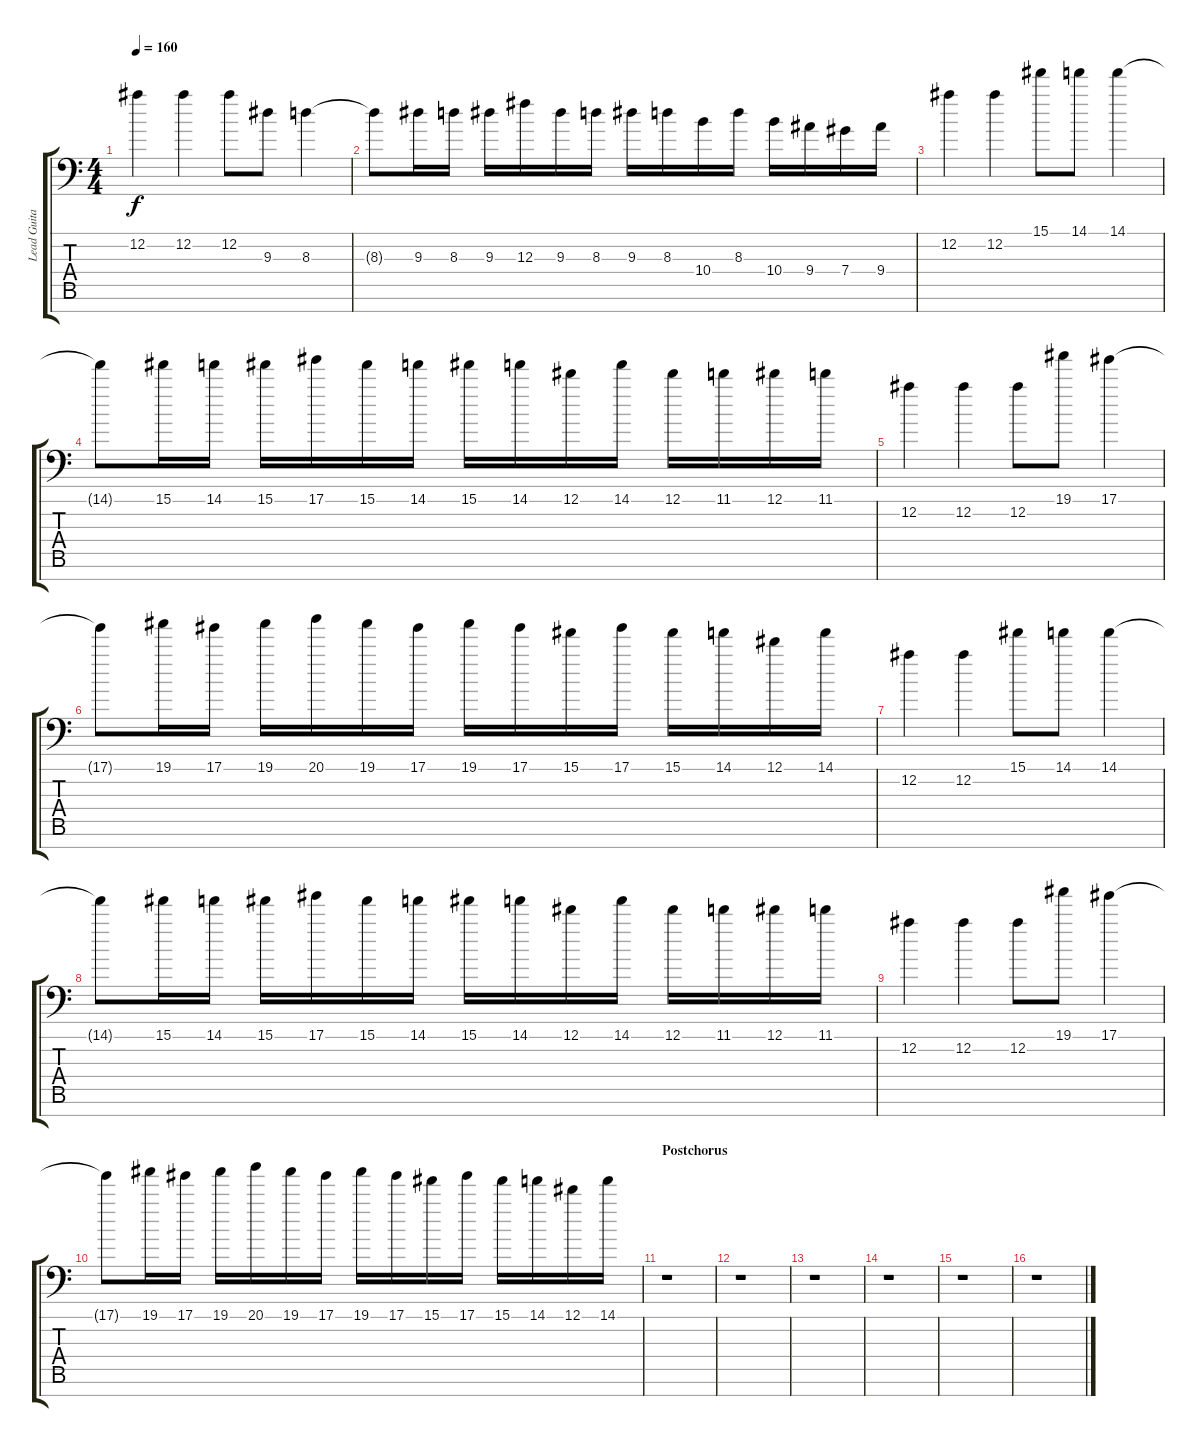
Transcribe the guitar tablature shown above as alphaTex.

\track ("Lead Guitar" "Lead Guita") {instrument distortionguitar}
\staff {score tabs}
\tuning (Eb4 Bb3 Gb3 Db3 Ab2 Eb2 Bb1) {hide}
\ts (4 4)
\tempo 160
\clef f4
\ks c
12.2.4{dy f} 12.2.4 12.2.8 9.3.8 8.3.4 |
8.3{t}.8 9.3.16 8.3.16 9.3.16 12.3.16 9.3.16 8.3.16 9.3.16 8.3.16 10.4.16 8.3.16 10.4.16 9.4.16 7.4.16 9.4.16 |
12.2.4 12.2.4 15.1.8 14.1.8 14.1.4 |
14.1{t}.8 15.1.16 14.1.16 15.1.16 17.1.16 15.1.16 14.1.16 15.1.16 14.1.16 12.1.16 14.1.16 12.1.16 11.1.16 12.1.16 11.1.16 |
12.2.4 12.2.4 12.2.8 19.1.8 17.1.4 |
17.1{t}.8 19.1.16 17.1.16 19.1.16 20.1.16 19.1.16 17.1.16 19.1.16 17.1.16 15.1.16 17.1.16 15.1.16 14.1.16 12.1.16 14.1.16 |
12.2.4 12.2.4 15.1.8 14.1.8 14.1.4 |
14.1{t}.8 15.1.16 14.1.16 15.1.16 17.1.16 15.1.16 14.1.16 15.1.16 14.1.16 12.1.16 14.1.16 12.1.16 11.1.16 12.1.16 11.1.16 |
12.2.4 12.2.4 12.2.8 19.1.8 17.1.4 |
17.1{t}.8 19.1.16 17.1.16 19.1.16 20.1.16 19.1.16 17.1.16 19.1.16 17.1.16 15.1.16 17.1.16 15.1.16 14.1.16 12.1.16 14.1.16 |
\section ("" "Postchorus")
r.1 |
r.1 |
r.1 |
r.1 |
r.1 |
r.1
